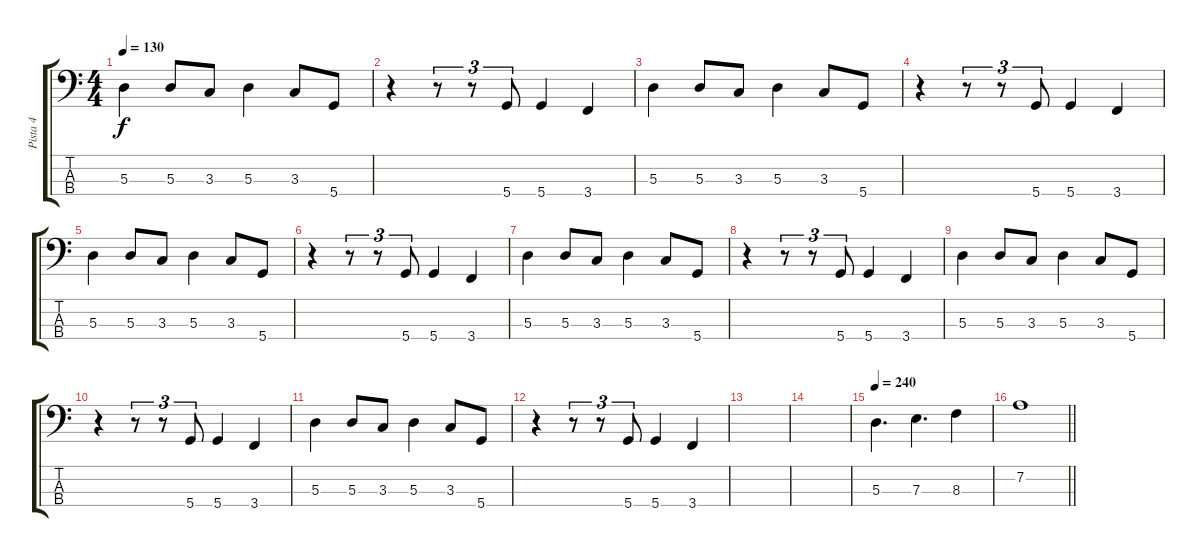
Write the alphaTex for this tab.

\track ("Pista 4" "Pista 4") {instrument electricbassfinger}
\staff {score tabs}
\tuning (G2 D2 A1 D1) {hide}
\ts (4 4)
\tempo 130
\clef f4
\ks c
5.3.4{dy f} 5.3.8 3.3.8 5.3.4 3.3.8 5.4.8 |
r.4 r.8{tu (3 2)} r.8{tu (3 2)} 5.4.8{tu (3 2)} 5.4.4 3.4.4 |
5.3.4 5.3.8 3.3.8 5.3.4 3.3.8 5.4.8 |
r.4 r.8{tu (3 2)} r.8{tu (3 2)} 5.4.8{tu (3 2)} 5.4.4 3.4.4 |
5.3.4 5.3.8 3.3.8 5.3.4 3.3.8 5.4.8 |
r.4 r.8{tu (3 2)} r.8{tu (3 2)} 5.4.8{tu (3 2)} 5.4.4 3.4.4 |
5.3.4 5.3.8 3.3.8 5.3.4 3.3.8 5.4.8 |
r.4 r.8{tu (3 2)} r.8{tu (3 2)} 5.4.8{tu (3 2)} 5.4.4 3.4.4 |
5.3.4 5.3.8 3.3.8 5.3.4 3.3.8 5.4.8 |
r.4 r.8{tu (3 2)} r.8{tu (3 2)} 5.4.8{tu (3 2)} 5.4.4 3.4.4 |
5.3.4 5.3.8 3.3.8 5.3.4 3.3.8 5.4.8 |
r.4 r.8{tu (3 2)} r.8{tu (3 2)} 5.4.8{tu (3 2)} 5.4.4 3.4.4 |
|
|
\tempo 240
5.3.4{d} 7.3.4{d} 8.3.4 |
\barLineRight lightlight
7.2.1
